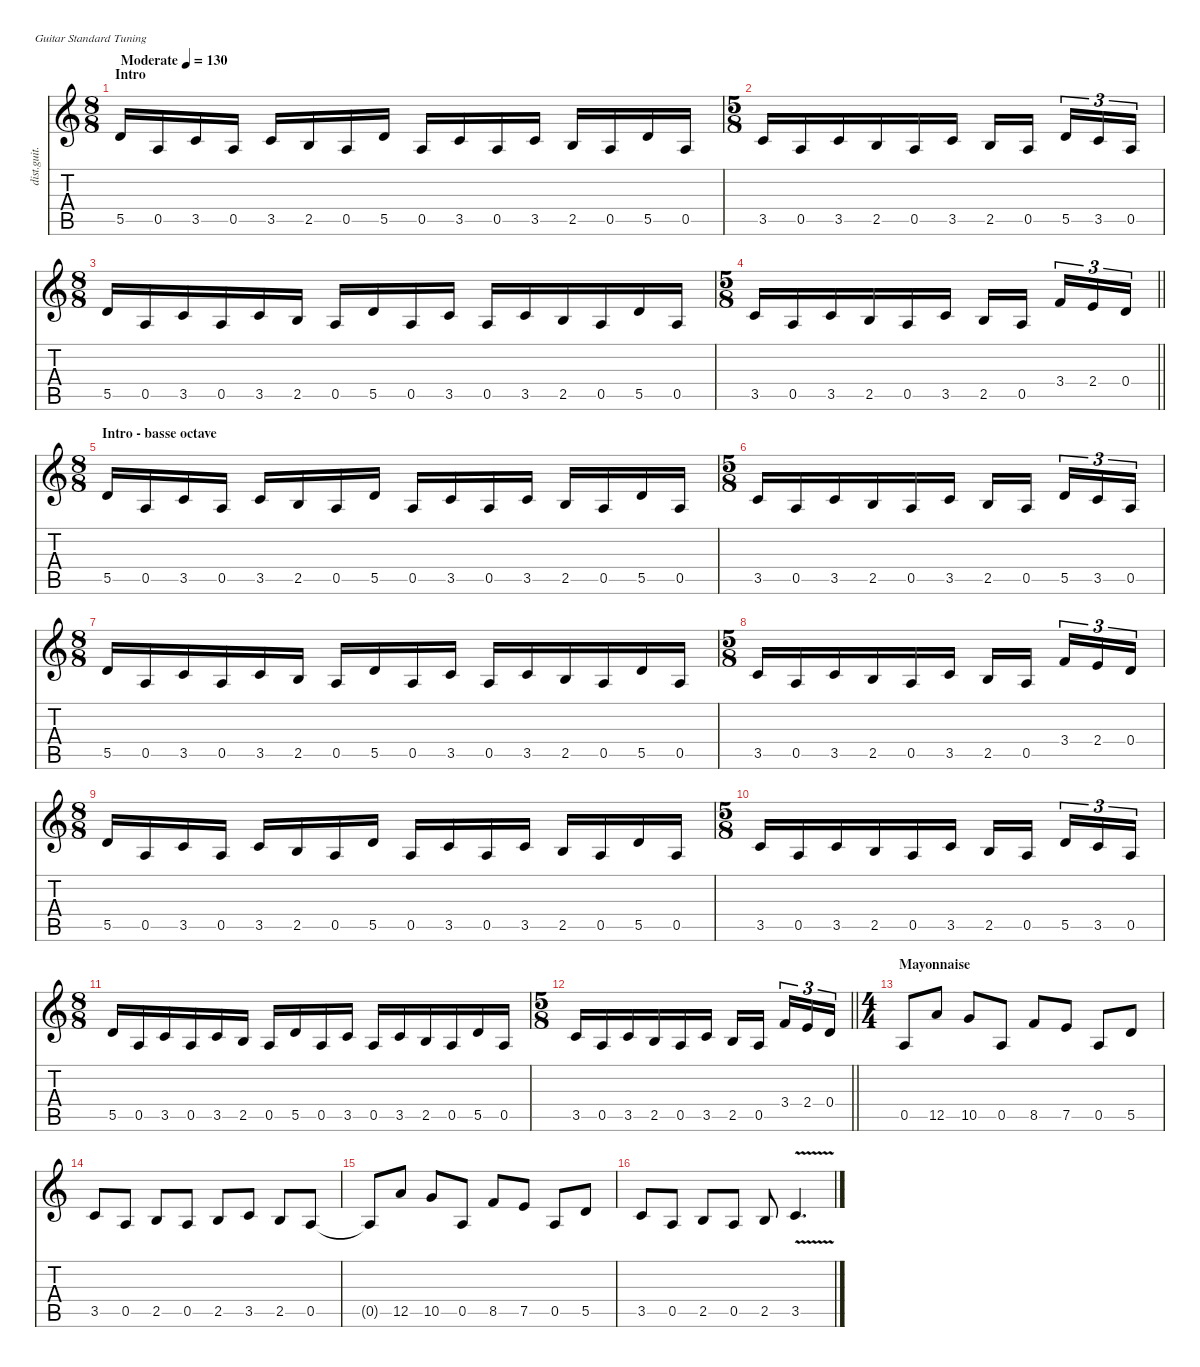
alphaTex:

\defaultSystemsLayout 4
\hideDynamics
\bracketExtendMode nobrackets
\otherSystemsTrackNameOrientation horizontal
\track ("Hichem" "dist.guit.") {instrument distortionguitar}
\staff {score tabs}
\tuning (E4 B3 G3 D3 A2 E2)
\ts (8 8)
\beaming (8 2 2 2 2)
\section ("" "Intro")
\tempo (130 "Moderate")
\clef g2
\ks c
5.5.16{dy f instrument distortionguitar beam Up} 0.5.16{beam Up} 3.5.16{beam Up} 0.5.16{beam Up} 3.5.16{beam Up} 2.5.16{beam Up} 0.5.16{beam Up} 5.5.16{beam Up} 0.5.16{beam Up} 3.5.16{beam Up} 0.5.16{beam Up} 3.5.16{beam Up} 2.5.16{beam Up} 0.5.16{beam Up} 5.5.16{beam Up} 0.5.16{beam Up} |
\ts (5 8)
\beaming (8 3 2)
3.5.16{beam Up} 0.5.16{beam Up} 3.5.16{beam Up} 2.5.16{beam Up} 0.5.16{beam Up} 3.5.16{beam Up} 2.5.16{beam Up} 0.5.16{beam Up} 5.5.16{tu (3 2) beam Up} 3.5.16{tu (3 2) beam Up} 0.5.16{tu (3 2) beam Up} |
\ts (8 8)
\beaming (8 3 2 3)
5.5.16{beam Up} 0.5.16{beam Up} 3.5.16{beam Up} 0.5.16{beam Up} 3.5.16{beam Up} 2.5.16{beam Up} 0.5.16{beam Up} 5.5.16{beam Up} 0.5.16{beam Up} 3.5.16{beam Up} 0.5.16{beam Up} 3.5.16{beam Up} 2.5.16{beam Up} 0.5.16{beam Up} 5.5.16{beam Up} 0.5.16{beam Up} |
\ts (5 8)
\beaming (8 3 2)
\barLineRight lightlight
3.5.16{beam Up} 0.5.16{beam Up} 3.5.16{beam Up} 2.5.16{beam Up} 0.5.16{beam Up} 3.5.16{beam Up} 2.5.16{beam Up} 0.5.16{beam Up} 3.4.16{tu (3 2) beam Up} 2.4.16{tu (3 2) beam Up} 0.4.16{tu (3 2) beam Up} |
\ts (8 8)
\beaming (8 2 2 2 2)
\section ("" "Intro - basse octave")
5.5.16{beam Up} 0.5.16{beam Up} 3.5.16{beam Up} 0.5.16{beam Up} 3.5.16{beam Up} 2.5.16{beam Up} 0.5.16{beam Up} 5.5.16{beam Up} 0.5.16{beam Up} 3.5.16{beam Up} 0.5.16{beam Up} 3.5.16{beam Up} 2.5.16{beam Up} 0.5.16{beam Up} 5.5.16{beam Up} 0.5.16{beam Up} |
\ts (5 8)
\beaming (8 3 2)
3.5.16{beam Up} 0.5.16{beam Up} 3.5.16{beam Up} 2.5.16{beam Up} 0.5.16{beam Up} 3.5.16{beam Up} 2.5.16{beam Up} 0.5.16{beam Up} 5.5.16{tu (3 2) beam Up} 3.5.16{tu (3 2) beam Up} 0.5.16{tu (3 2) beam Up} |
\ts (8 8)
\beaming (8 3 2 3)
5.5.16{beam Up} 0.5.16{beam Up} 3.5.16{beam Up} 0.5.16{beam Up} 3.5.16{beam Up} 2.5.16{beam Up} 0.5.16{beam Up} 5.5.16{beam Up} 0.5.16{beam Up} 3.5.16{beam Up} 0.5.16{beam Up} 3.5.16{beam Up} 2.5.16{beam Up} 0.5.16{beam Up} 5.5.16{beam Up} 0.5.16{beam Up} |
\ts (5 8)
\beaming (8 3 2)
3.5.16{beam Up} 0.5.16{beam Up} 3.5.16{beam Up} 2.5.16{beam Up} 0.5.16{beam Up} 3.5.16{beam Up} 2.5.16{beam Up} 0.5.16{beam Up} 3.4.16{tu (3 2) beam Up} 2.4.16{tu (3 2) beam Up} 0.4.16{tu (3 2) beam Up} |
\ts (8 8)
\beaming (8 2 2 2 2)
5.5.16{beam Up} 0.5.16{beam Up} 3.5.16{beam Up} 0.5.16{beam Up} 3.5.16{beam Up} 2.5.16{beam Up} 0.5.16{beam Up} 5.5.16{beam Up} 0.5.16{beam Up} 3.5.16{beam Up} 0.5.16{beam Up} 3.5.16{beam Up} 2.5.16{beam Up} 0.5.16{beam Up} 5.5.16{beam Up} 0.5.16{beam Up} |
\ts (5 8)
\beaming (8 3 2)
3.5.16{beam Up} 0.5.16{beam Up} 3.5.16{beam Up} 2.5.16{beam Up} 0.5.16{beam Up} 3.5.16{beam Up} 2.5.16{beam Up} 0.5.16{beam Up} 5.5.16{tu (3 2) beam Up} 3.5.16{tu (3 2) beam Up} 0.5.16{tu (3 2) beam Up} |
\ts (8 8)
\beaming (8 3 2 3)
5.5.16{beam Up} 0.5.16{beam Up} 3.5.16{beam Up} 0.5.16{beam Up} 3.5.16{beam Up} 2.5.16{beam Up} 0.5.16{beam Up} 5.5.16{beam Up} 0.5.16{beam Up} 3.5.16{beam Up} 0.5.16{beam Up} 3.5.16{beam Up} 2.5.16{beam Up} 0.5.16{beam Up} 5.5.16{beam Up} 0.5.16{beam Up} |
\ts (5 8)
\beaming (8 3 2)
\barLineRight lightlight
3.5.16{beam Up} 0.5.16{beam Up} 3.5.16{beam Up} 2.5.16{beam Up} 0.5.16{beam Up} 3.5.16{beam Up} 2.5.16{beam Up} 0.5.16{beam Up} 3.4.16{tu (3 2) beam Up} 2.4.16{tu (3 2) beam Up} 0.4.16{tu (3 2) beam Up} |
\ts (4 4)
\beaming (8 2 2 2 2)
\section ("" "Mayonnaise")
0.5.8{beam Up} 12.5.8{beam Up} 10.5.8{beam Up} 0.5.8{beam Up} 8.5.8{beam Up} 7.5.8{beam Up} 0.5.8{beam Up} 5.5.8{beam Up} |
3.5.8{beam Up} 0.5.8{beam Up} 2.5.8{beam Up} 0.5.8{beam Up} 2.5.8{beam Up} 3.5.8{beam Up} 2.5.8{beam Up} 0.5.8{beam Up} |
0.5{t}.8{beam Up} 12.5.8{beam Up} 10.5.8{beam Up} 0.5.8{beam Up} 8.5.8{beam Up} 7.5.8{beam Up} 0.5.8{beam Up} 5.5.8{beam Up} |
3.5.8{beam Up} 0.5.8{beam Up} 2.5.8{beam Up} 0.5.8{beam Up} 2.5.8{beam Up} 3.5{v}.4{d beam Up}
